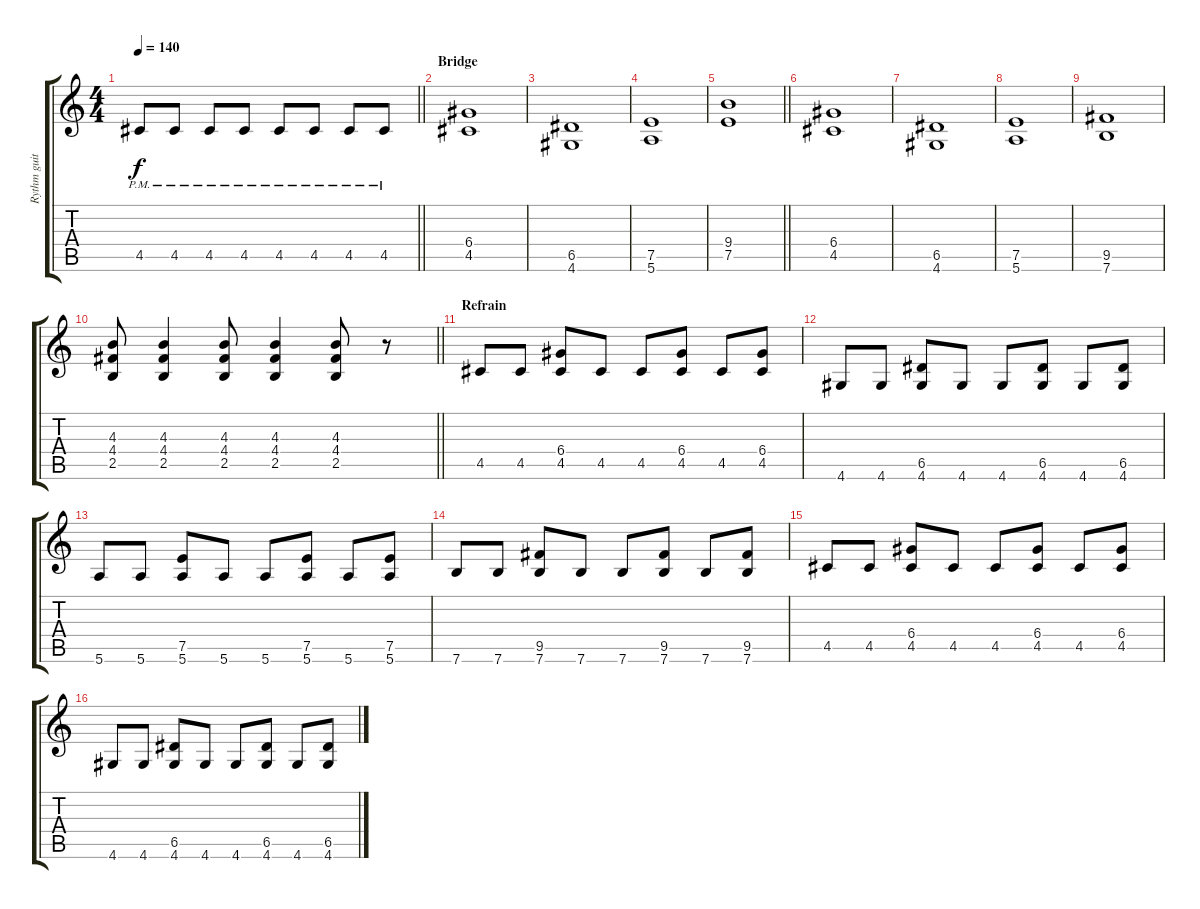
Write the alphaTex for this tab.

\track ("Rythm guitar" "Rythm guit") {instrument distortionguitar}
\staff {score tabs}
\tuning (E4 B3 G3 D3 A2 E2) {hide}
\ts (4 4)
\tempo 140
\clef g2
\barLineRight lightlight
\ks c
4.5{pm}.8{dy f} 4.5{pm}.8 4.5{pm}.8 4.5{pm}.8 4.5{pm}.8 4.5{pm}.8 4.5{pm}.8 4.5{pm}.8 |
\section ("" "Bridge")
(6.4 4.5).1 |
(6.5 4.6).1 |
(7.5 5.6).1 |
\barLineRight lightlight
(9.4 7.5).1 |
(6.4 4.5).1 |
(6.5 4.6).1 |
(7.5 5.6).1 |
(9.5 7.6).1 |
\barLineRight lightlight
(4.3 4.4 2.5).8 (4.3 4.4 2.5).4 (4.3 4.4 2.5).8 (4.3 4.4 2.5).4 (4.3 4.4 2.5).8 r.8 |
\section ("" "Refrain")
4.5.8 4.5.8 (6.4 4.5).8 4.5.8 4.5.8 (6.4 4.5).8 4.5.8 (6.4 4.5).8 |
4.6.8 4.6.8 (6.5 4.6).8 4.6.8 4.6.8 (6.5 4.6).8 4.6.8 (6.5 4.6).8 |
5.6.8 5.6.8 (7.5 5.6).8 5.6.8 5.6.8 (7.5 5.6).8 5.6.8 (7.5 5.6).8 |
7.6.8 7.6.8 (9.5 7.6).8 7.6.8 7.6.8 (9.5 7.6).8 7.6.8 (9.5 7.6).8 |
4.5.8 4.5.8 (6.4 4.5).8 4.5.8 4.5.8 (6.4 4.5).8 4.5.8 (6.4 4.5).8 |
4.6.8 4.6.8 (6.5 4.6).8 4.6.8 4.6.8 (6.5 4.6).8 4.6.8 (6.5 4.6).8
